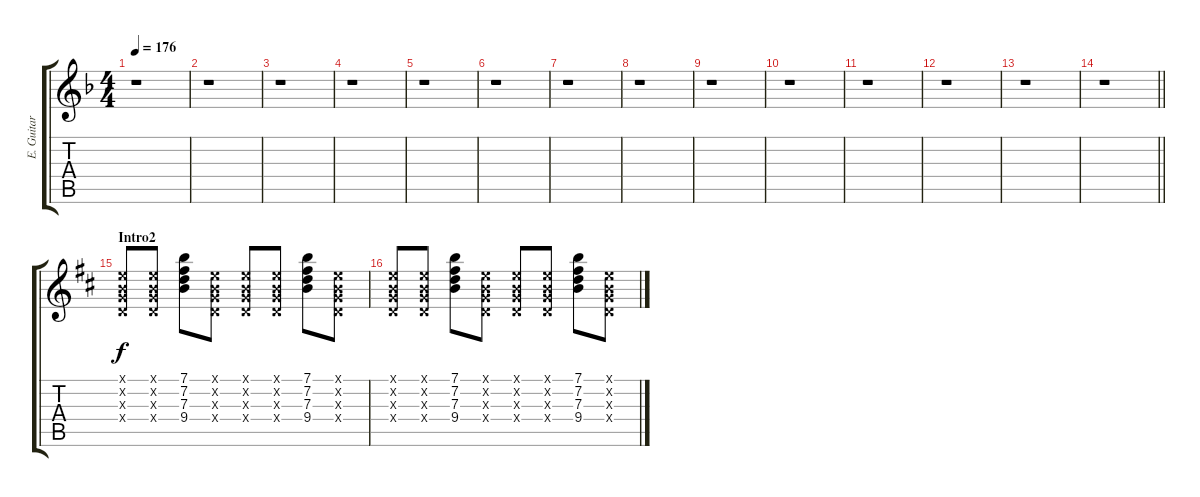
\track ("E. Guitar I" "E. Guitar ") {instrument overdrivenguitar}
\staff {score tabs}
\tuning (E4 B3 G3 D3 A2 E2) {hide}
\ts (4 4)
\tempo 176
\clef g2
\ks f
r.1{dy f} |
r.1 |
r.1 |
r.1 |
r.1 |
r.1 |
r.1 |
r.1 |
r.1 |
r.1 |
r.1 |
r.1 |
r.1 |
\barLineRight lightlight
r.1 |
\section ("" "Intro2")
\ks d
(0.1{x} 0.2{x} 0.3{x} 0.4{x}).8 (0.1{x} 0.2{x} 0.3{x} 0.4{x}).8 (7.1 7.2 7.3 9.4).8 (0.1{x} 0.2{x} 0.3{x} 0.4{x}).8 (0.1{x} 0.2{x} 0.3{x} 0.4{x}).8 (0.1{x} 0.2{x} 0.3{x} 0.4{x}).8 (7.1 7.2 7.3 9.4).8 (0.1{x} 0.2{x} 0.3{x} 0.4{x}).8 |
(0.1{x} 0.2{x} 0.3{x} 0.4{x}).8 (0.1{x} 0.2{x} 0.3{x} 0.4{x}).8 (7.1 7.2 7.3 9.4).8 (0.1{x} 0.2{x} 0.3{x} 0.4{x}).8 (0.1{x} 0.2{x} 0.3{x} 0.4{x}).8 (0.1{x} 0.2{x} 0.3{x} 0.4{x}).8 (7.1 7.2 7.3 9.4).8 (0.1{x} 0.2{x} 0.3{x} 0.4{x}).8
